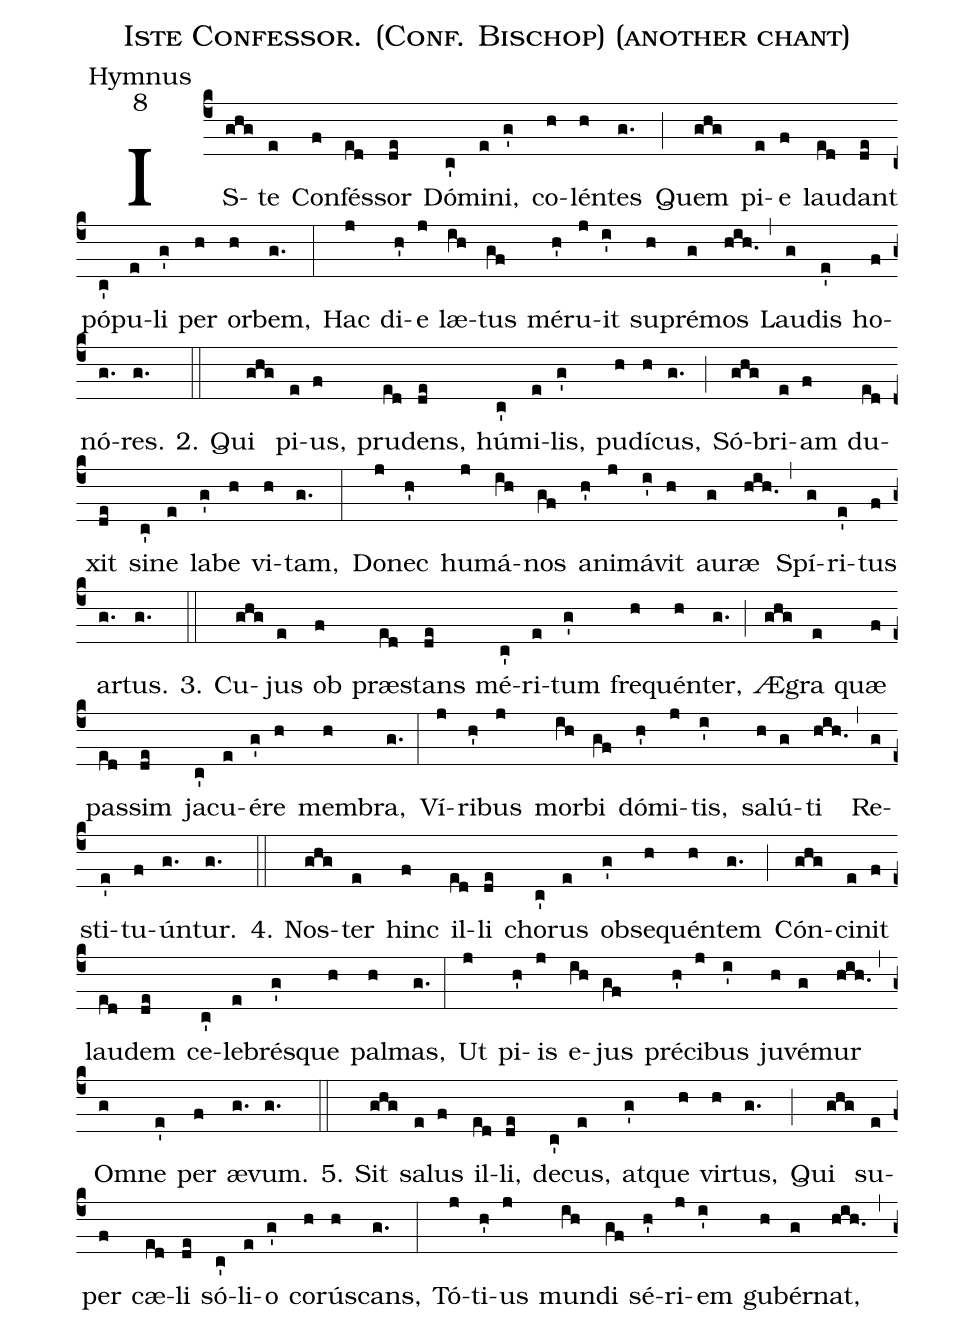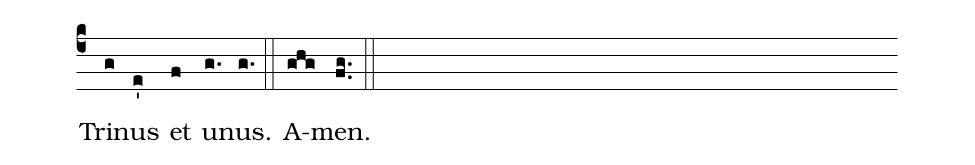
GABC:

name: Iste Confessor. (Conf. Bischop) (another chant);
office-part: Hymnus;
mode: 8;
%%
(c4) IS(ghg)te(e) Con(f)fés(ed)sor(de) Dó(c')mi(e)ni,(g') co(h)lén(h)tes(g.) (;) Quem(ghg) pi(e)e(f) lau(ed)dant(de) pó(c')pu(e)li(g') per(h) or(h)bem,(g.) (:)
Hac(j) di(h')e(j) læ(ih)tus(gf) mé(h')ru(j)it(i') su(h)pré(g)mos(hih.) (,) Lau(g)dis(e') ho(f)nó(g.)res.(g.) (::)
2. Qui(ghg) pi(e)us,(f) pru(ed)dens,(de) hú(c')mi(e)lis,(g') pu(h)dí(h)cus,(g.) (;) Só(ghg)bri(e)am(f) du(ed)xit(de) si(c')ne(e) la(g')be(h) vi(h)tam,(g.) (:)
Do(j)nec(h') hu(j)má(ih)nos(gf) a(h')ni(j)má(i')vit(h) au(g)ræ(hih.) (,) Spí(g)ri(e')tus(f) ar(g.)tus.(g.) (::)
3. Cu(ghg)jus(e) ob(f) præ(ed)stans(de) mé(c')ri(e)tum(g') fre(h)quén(h)ter,(g.) (;) Æ(ghg)gra(e) quæ(f) pas(ed)sim(de) ja(c')cu(e)é(g')re(h) mem(h)bra,(g.) (:)
Ví(j)ri(h')bus(j) mor(ih)bi(gf) dó(h')mi(j)tis,(i') sa(h)lú(g)ti(hih.) (,) Re(g)sti(e')tu(f)ún(g.)tur.(g.) (::)
4. Nos(ghg)ter(e) hinc(f) il(ed)li(de) cho(c')rus(e) ob(g')se(h)quén(h)tem(g.) (;) Cón(ghg)ci(e)nit(f) lau(ed)dem(de) ce(c')le(e)brés(g')que(h) pal(h)mas,(g.) (:)
Ut(j) pi(h')is(j) e(ih)jus(gf) pré(h')ci(j)bus(i') ju(h)vé(g)mur(hih.) (,) Om(g)ne(e') per(f) æ(g.)vum.(g.) (::)
5. Sit(ghg) sa(e)lus(f) il(ed)li,(de) de(c')cus,(e) at(g')que(h) vir(h)tus,(g.) (;) Qui(ghg) su(e)per(f) cæ(ed)li(de) só(c')li(e)o(g') co(h)rús(h)cans,(g.) (:)
Tó(j)ti(h')us(j) mun(ih)di(gf) sé(h')ri(j)em(i') gu(h)bér(g)nat,(hih.) (,) Tri(g)nus(e') et(f) u(g.)nus.(g.) (::)
A(ghg)men.(fg..) (::)
